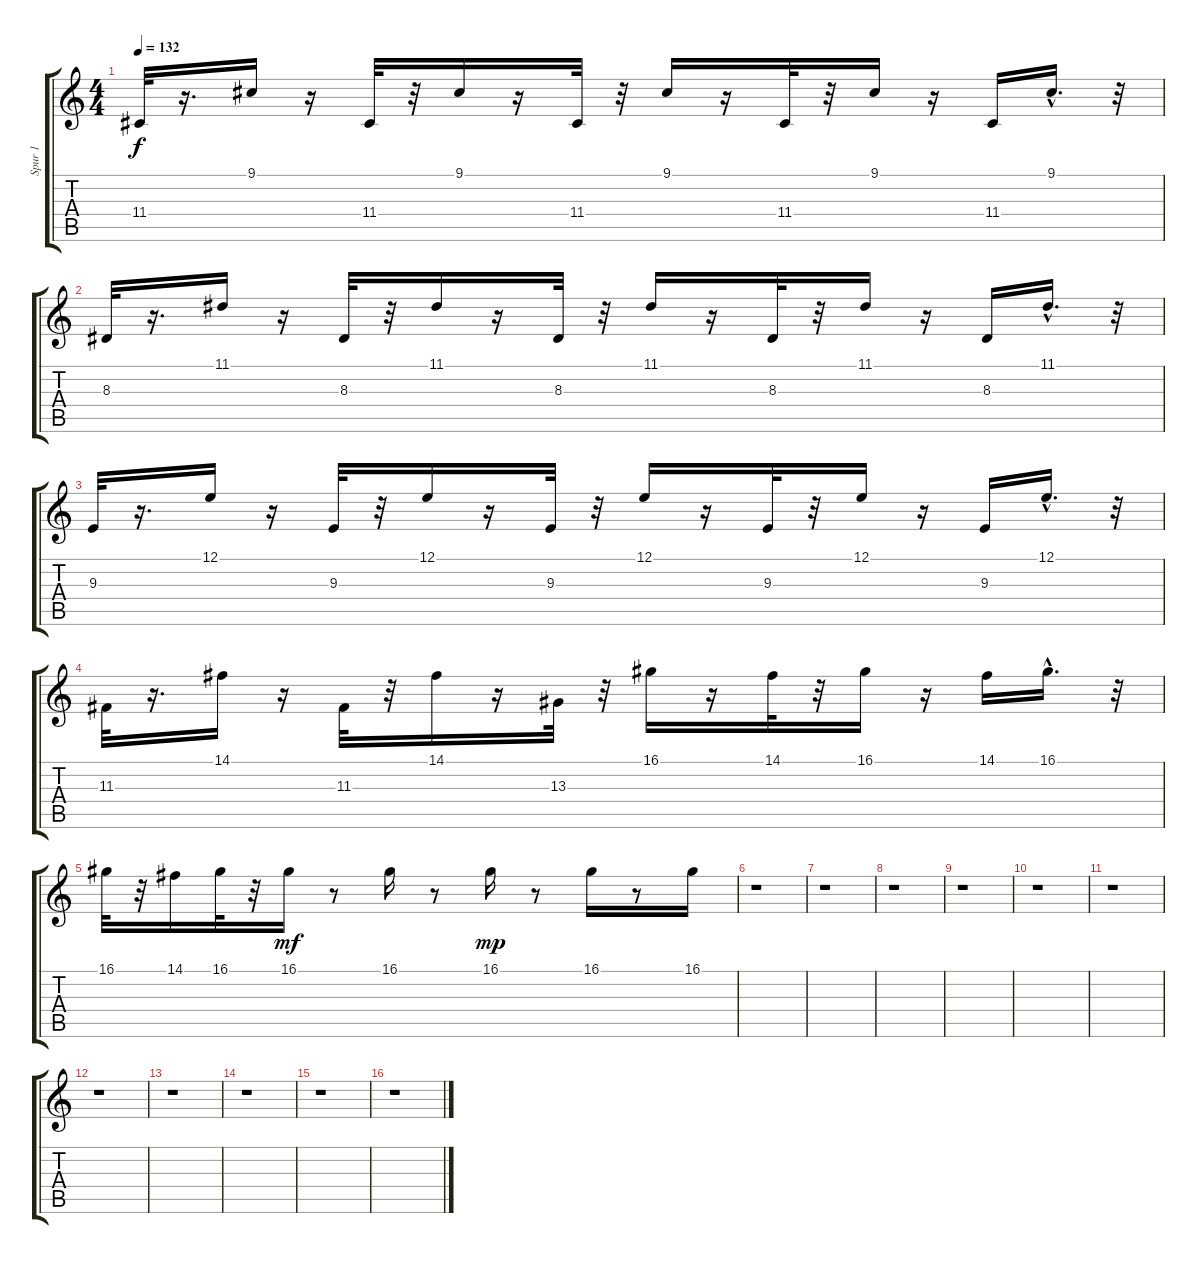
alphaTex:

\track ("Spur 1" "Spur 1") {instrument lead2sawtooth}
\staff {score tabs}
\tuning (E4 B3 G3 D3 A2 E2) {hide}
\ts (4 4)
\tempo 132
\clef g2
\ks c
11.4.32{dy f} r.16{d} 9.1.16 r.16 11.4.32 r.32 9.1.16 r.16 11.4.32 r.32 9.1.16 r.16 11.4.32 r.32 9.1.16 r.16 11.4.16 9.1{hac}.16{d} r.32 |
8.3.32 r.16{d} 11.1.16 r.16 8.3.32 r.32 11.1.16 r.16 8.3.32 r.32 11.1.16 r.16 8.3.32 r.32 11.1.16 r.16 8.3.16 11.1{hac}.16{d} r.32 |
9.3.32 r.16{d} 12.1.16 r.16 9.3.32 r.32 12.1.16 r.16 9.3.32 r.32 12.1.16 r.16 9.3.32 r.32 12.1.16 r.16 9.3.16 12.1{hac}.16{d} r.32 |
11.3.32 r.16{d} 14.1.16 r.16 11.3.32 r.32 14.1.16 r.16 13.3.32 r.32 16.1.16 r.16 14.1.32 r.32 16.1.16 r.16 14.1.16 16.1{hac}.16{d} r.32 |
16.1.32 r.32 14.1.16 16.1.32 r.32 16.1.16{dy mf} r.8 16.1.16 r.8 16.1.16{dy mp} r.8 16.1.16 r.8 16.1.16 |
r.1 |
r.1 |
r.1 |
r.1 |
r.1 |
r.1 |
r.1 |
r.1 |
r.1 |
r.1 |
r.1
